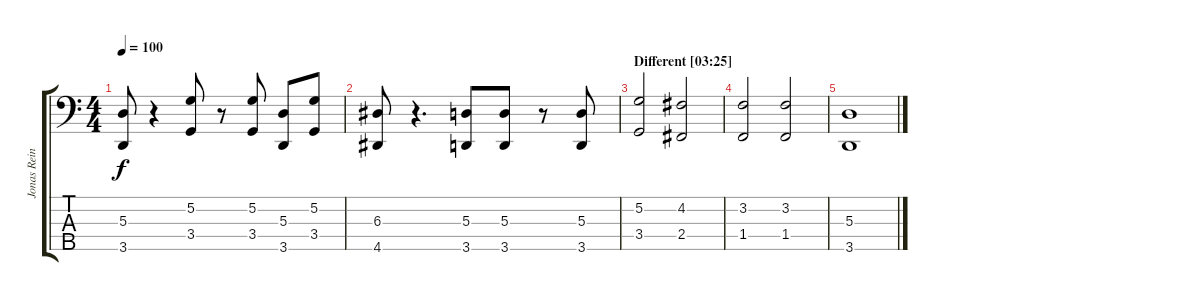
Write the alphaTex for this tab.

\track ("Jonas Reingold" "Jonas Rein") {instrument electricbasspick}
\staff {score tabs}
\tuning (G2 D2 A1 E1 B0) {hide}
\ts (4 4)
\tempo 100
\clef f4
\ks c
(5.3 3.5).8{dy f} r.4 (5.2 3.4).8 r.8 (5.2 3.4).8 (5.3 3.5).8 (5.2 3.4).8 |
(6.3 4.5).8 r.4{d} (5.3 3.5).8 (5.3 3.5).8 r.8 (5.3 3.5).8 |
\section ("" "Different [03:25]")
(5.2 3.4).2 (4.2 2.4).2 |
(3.2 1.4).2 (3.2 1.4).2 |
(5.3 3.5).1
